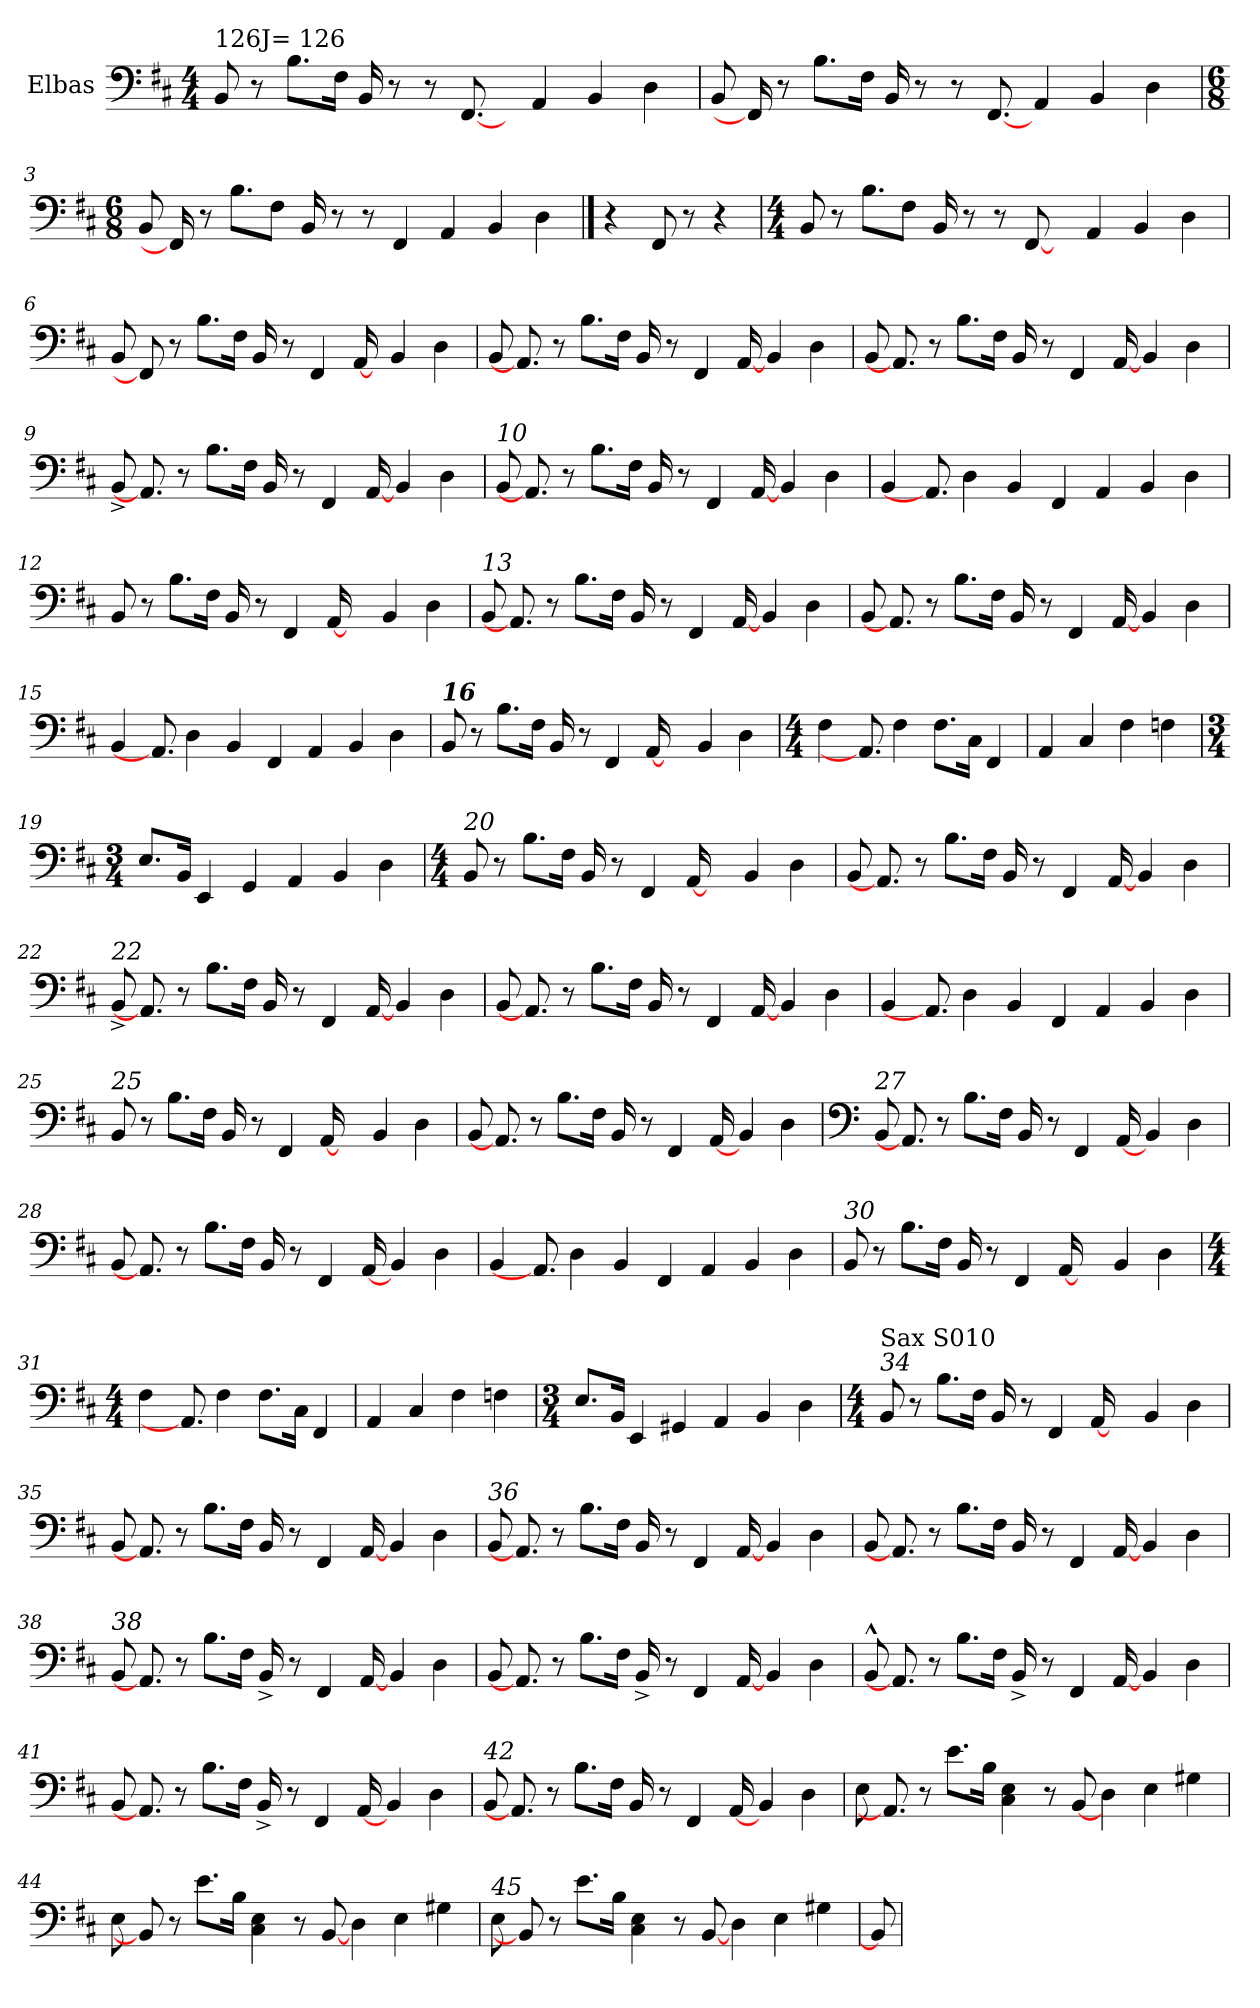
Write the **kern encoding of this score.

**kern
*part1
*staff1
*I"Elbas
*I'Elb.
*clefF4
*k[f#c#]
*M4/4
=1
!LO:TX:a:t=126J= 126
8BB/
8r
8.B\L
16F#\Jk
16BB/
8r
8r
[8.FF#/
16ryy
4AA/
4BB/
4D\
=2
8BB/
16FF#/]
8r
8.B\L
16F#\Jk
16BB/
8r
8r
[8.FF#/
4AA/
4BB/
4D\
!!LO:LB:g=z
=3
*M6/8
8BB/
16FF#/]
8r
8.B\L
8F#\J
16BB/
8r
8r
4FF#/
4AA/
4BB/
4D\
==4
4r
8FF#/
8r
4r
=5
*M4/4
8BB/
8r
8.B\L
8F#\J
16BB/
8r
8r
[8FF#/
8ryy
4AA/
4BB/
4D\
!!LO:LB:g=z
=6
8BB/
8FF#/]
8r
8.B\L
16F#\Jk
16BB/
8r
4FF#/
[16AA/
16ryy
4BB/
4D\
=7
8BB/
8.AA/]
8r
8.B\L
16F#\Jk
16BB/
8r
4FF#/
[16AA/
4BB/
4D\
!!LO:LB:g=z
=8
8BB/
8.AA/]
8r
8.B\L
16F#\Jk
16BB/
8r
4FF#/
[16AA/
4BB/
4D\
=9
8BB^/
8.AA/]
8r
8.B\L
16F#\Jk
16BB/
8r
4FF#/
[16AA/
4BB/
4D\
!!LO:LB:g=z
=10
!LO:TX:a:i:t=10
8BB/
8.AA/]
8r
8.B\L
16F#\Jk
16BB/
8r
4FF#/
[16AA/
4BB/
4D\
=11
4BB/
8.AA/]
4D\
4BB/
4FF#/
4AA/
4BB/
4D\
=12
8BB/
8r
8.B\L
16F#\Jk
16BB/
8r
4FF#/
[16AA/
8.ryy
4BB/
4D\
!!LO:LB:g=z
=13
!LO:TX:a:i:t=13
8BB/
8.AA/]
8r
8.B\L
16F#\Jk
16BB/
8r
4FF#/
[16AA/
4BB/
4D\
=14
8BB/
8.AA/]
8r
8.B\L
16F#\Jk
16BB/
8r
4FF#/
[16AA/
4BB/
4D\
=15
4BB/
8.AA/]
4D\
4BB/
4FF#/
4AA/
4BB/
4D\
!!LO:LB:g=z
=16
!LO:TX:a:Bi:t=16
8BB/
8r
8.B\L
16F#\Jk
16BB/
8r
4FF#/
[16AA/
8.ryy
4BB/
4D\
=17
*M4/4
4F#\
8.AA/]
4F#\
8.F#\L
16C#\Jk
4FF#/
=18
4AA/
4C#/
4F#\
4Fn\
=19
*M3/4
8.E/L
16BB/Jk
4EE/
4GG/
4AA/
4BB/
4D\
!!LO:LB:g=z
=20
*M4/4
!LO:TX:a:i:t=20
8BB/
8r
8.B\L
16F#\Jk
16BB/
8r
4FF#/
[16AA/
8.ryy
4BB/
4D\
=21
8BB/
8.AA/]
8r
8.B\L
16F#\Jk
16BB/
8r
4FF#/
[16AA/
4BB/
4D\
!!LO:LB:g=z
=22
!LO:TX:a:i:t=22
8BB^/
8.AA/]
8r
8.B\L
16F#\Jk
16BB/
8r
4FF#/
[16AA/
4BB/
4D\
=23
8BB/
8.AA/]
8r
8.B\L
16F#\Jk
16BB/
8r
4FF#/
[16AA/
4BB/
4D\
=24
4BB/
8.AA/]
4D\
4BB/
4FF#/
4AA/
4BB/
4D\
!!LO:LB:g=z
=25
!LO:TX:a:i:t=25
8BB/
8r
8.B\L
16F#\Jk
16BB/
8r
4FF#/
[16AA/
8.ryy
4BB/
4D\
=26
8BB/
8.AA/]
8r
8.B\L
16F#\Jk
16BB/
8r
4FF#/
[16AA/
4BB/
4D\
!!LO:PB:g=z
=27
*clefF4
!LO:TX:a:i:t=27
8BB/
8.AA/]
8r
8.B\L
16F#\Jk
16BB/
8r
4FF#/
[16AA/
4BB/
4D\
=28
8BB/
8.AA/]
8r
8.B\L
16F#\Jk
16BB/
8r
4FF#/
[16AA/
4BB/
4D\
=29
4BB/
8.AA/]
4D\
4BB/
4FF#/
4AA/
4BB/
4D\
!!LO:LB:g=z
=30
!LO:TX:a:i:t=30
8BB/
8r
8.B\L
16F#\Jk
16BB/
8r
4FF#/
[16AA/
8.ryy
4BB/
4D\
=31
*M4/4
4F#\
8.AA/]
4F#\
8.F#\L
16C#\Jk
4FF#/
=32
4AA/
4C#/
4F#\
4Fn\
=33
*M3/4
8.E/L
16BB/Jk
4EE/
4GG#X/
4AA/
4BB/
4D\
!!LO:LB:g=z
=34
*M4/4
!LO:TX:a:i:t=34
!LO:TX:a:t=Sax S010
8BB/
8r
8.B\L
16F#\Jk
16BB/
8r
4FF#/
[16AA/
8.ryy
4BB/
4D\
=35
8BB/
8.AA/]
8r
8.B\L
16F#\Jk
16BB/
8r
4FF#/
[16AA/
4BB/
4D\
!!LO:LB:g=z
=36
!LO:TX:a:i:t=36
8BB/
8.AA/]
8r
8.B\L
16F#\Jk
16BB/
8r
4FF#/
[16AA/
4BB/
4D\
=37
8BB/
8.AA/]
8r
8.B\L
16F#\Jk
16BB/
8r
4FF#/
[16AA/
4BB/
4D\
!!LO:LB:g=z
=38
!LO:TX:a:i:t=38
8BB/
8.AA/]
8r
8.B\L
16F#\Jk
16BB^/
8r
4FF#/
[16AA/
4BB/
4D\
=39
8BB/
8.AA/]
8r
8.B\L
16F#\Jk
16BB^/
8r
4FF#/
[16AA/
4BB/
4D\
!!LO:LB:g=z
=40
8BB^^/
8.AA/]
8r
8.B\L
16F#\Jk
16BB^/
8r
4FF#/
[16AA/
4BB/
4D\
=41
8BB/
8.AA/]
8r
8.B\L
16F#\Jk
16BB^/
8r
4FF#/
[16AA/
4BB/
4D\
!!LO:LB:g=z
=42
!LO:TX:a:i:t=42
8BB/
8.AA/]
8r
8.B\L
16F#\Jk
16BB/
8r
4FF#/
[16AA/
4BB/
4D\
=43
8E\
8.AA/]
8r
8.e\L
16B\Jk
4C#\ 4E\
8r
[8BB/
4D\
4E\
4G#X\
=44
8E\
8BB/]
8r
8.e\L
16B\Jk
4C#\ 4E\
8r
[8BB/
4D\
4E\
4G#X\
!!LO:LB:g=z
=45
!LO:TX:a:i:t=45
8E\
8BB/]
8r
8.e\L
16B\Jk
4C#\ 4E\
8r
[8BB/
4D\
4E\
4G#X\
=46
8BB/]
=
*-
